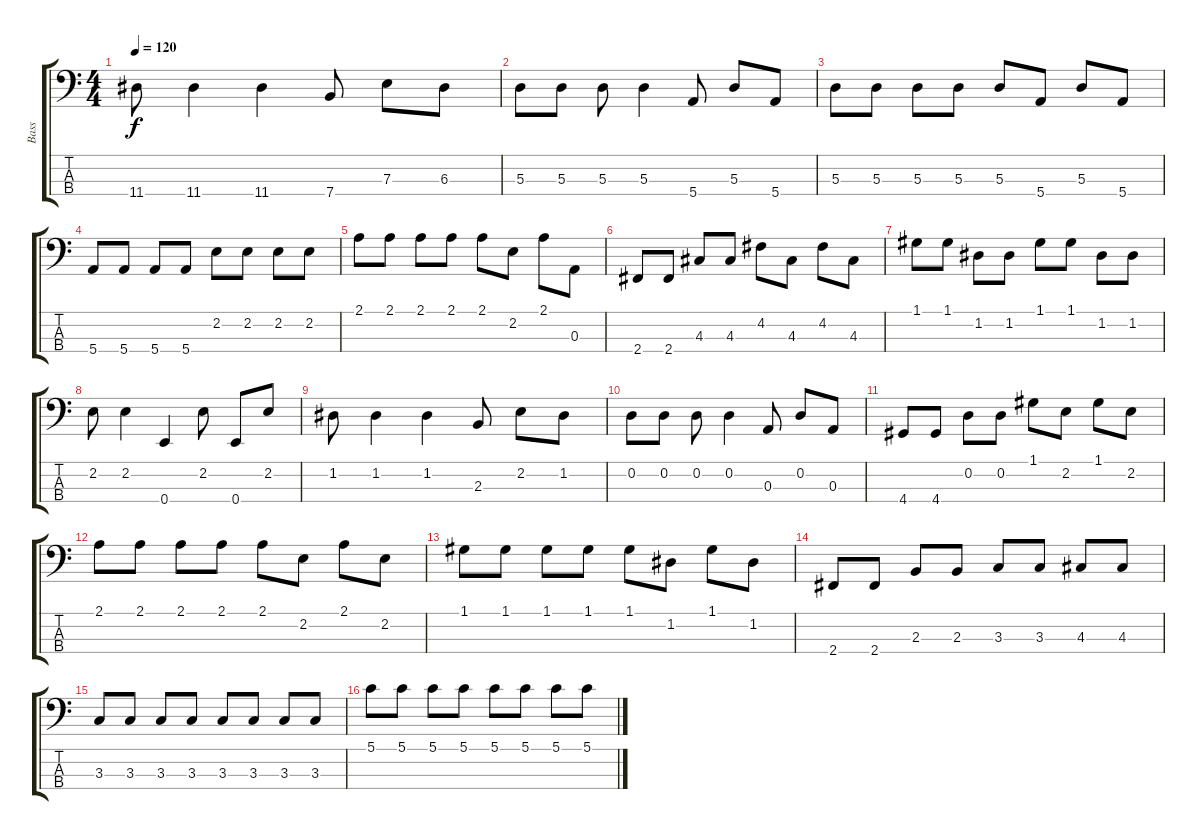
\track ("Bass" "Bass") {instrument electricbassfinger}
\staff {score tabs}
\tuning (G2 D2 A1 E1) {hide}
\ts (4 4)
\tempo 120
\clef f4
\ks c
11.4.8{dy f} 11.4.4 11.4.4 7.4.8 7.3.8 6.3.8 |
5.3.8 5.3.8 5.3.8 5.3.4 5.4.8 5.3.8 5.4.8 |
5.3.8 5.3.8 5.3.8 5.3.8 5.3.8 5.4.8 5.3.8 5.4.8 |
5.4.8 5.4.8 5.4.8 5.4.8 2.2.8 2.2.8 2.2.8 2.2.8 |
2.1.8 2.1.8 2.1.8 2.1.8 2.1.8 2.2.8 2.1.8 0.3.8 |
2.4.8 2.4.8 4.3.8 4.3.8 4.2.8 4.3.8 4.2.8 4.3.8 |
1.1.8 1.1.8 1.2.8 1.2.8 1.1.8 1.1.8 1.2.8 1.2.8 |
2.2.8 2.2.4 0.4.4 2.2.8 0.4.8 2.2.8 |
1.2.8 1.2.4 1.2.4 2.3.8 2.2.8 1.2.8 |
0.2.8 0.2.8 0.2.8 0.2.4 0.3.8 0.2.8 0.3.8 |
4.4.8 4.4.8 0.2.8 0.2.8 1.1.8 2.2.8 1.1.8 2.2.8 |
2.1.8 2.1.8 2.1.8 2.1.8 2.1.8 2.2.8 2.1.8 2.2.8 |
1.1.8 1.1.8 1.1.8 1.1.8 1.1.8 1.2.8 1.1.8 1.2.8 |
2.4.8 2.4.8 2.3.8 2.3.8 3.3.8 3.3.8 4.3.8 4.3.8 |
3.3.8 3.3.8 3.3.8 3.3.8 3.3.8 3.3.8 3.3.8 3.3.8 |
5.1.8 5.1.8 5.1.8 5.1.8 5.1.8 5.1.8 5.1.8 5.1.8
